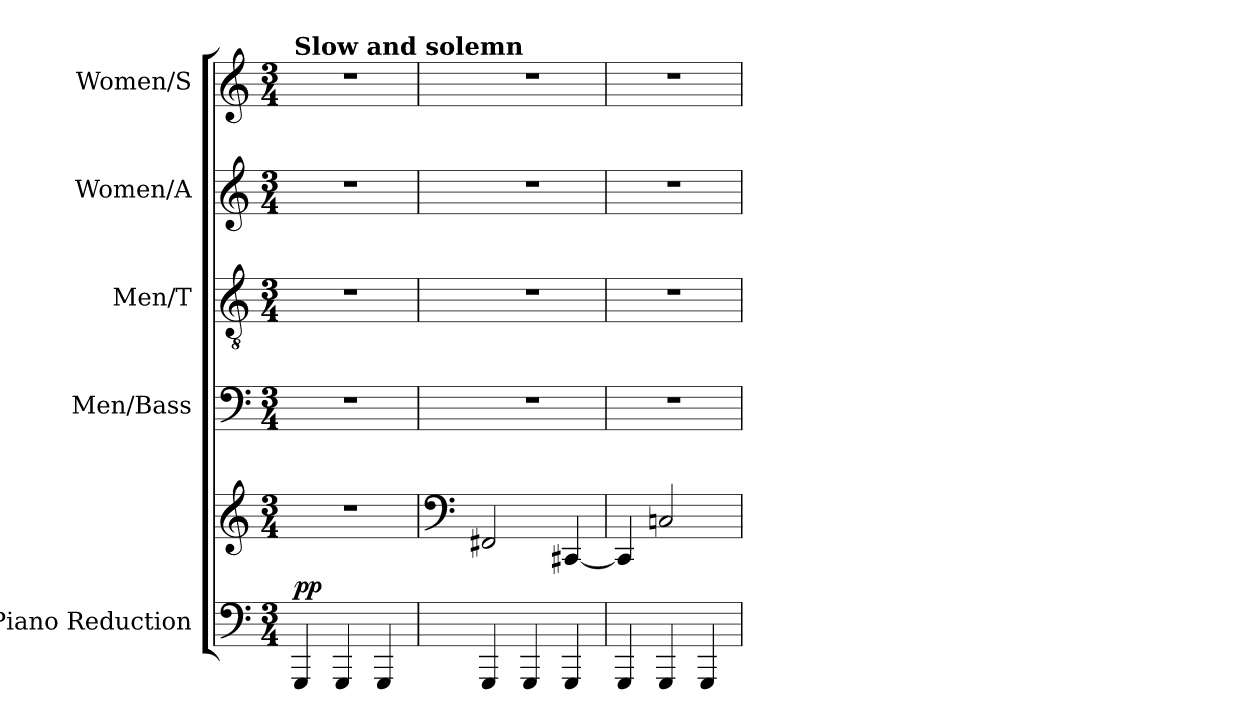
**kern	**kern	**dynam	**kern	**kern	**kern	**kern
*part5	*part5	*part5	*part4	*part3	*part2	*part1
*staff6	*staff5	*staff5/6	*staff4	*staff3	*staff2	*staff1
*I"Piano Reduction	*	*	*I"Men/Bass	*I"Men/T	*I"Women/A	*I"Women/S
*I'Pno	*	*	*	*	*	*
*clefF4	*clefG2	*	*clefF4	*clefGv2	*clefG2	*clefG2
*k[]	*k[]	*	*k[]	*k[]	*k[]	*k[]
*M3/4	*M3/4	*	*M3/4	*M3/4	*M3/4	*M3/4
*MM60	*MM60	*	*MM60	*MM60	*MM60	*MM60
=1	=1	=1	=1	=1	=1	=1
!	!	!	!	!	!	!LO:TX:a:B:t=Slow and solemn
!	!	!LO:DY:a=2	!	!	!	!
4GGG/	2.r	pp	2.r	2.r	2.r	2.r
4GGG/	.	.	.	.	.	.
4GGG/	.	.	.	.	.	.
=2	=2	=2	=2	=2	=2	=2
*	*clefF4	*	*	*	*	*
4GGG/	2FF#X/	.	2.r	2.r	2.r	2.r
4GGG/	.	.	.	.	.	.
4GGG/	[4CC#X/	.	.	.	.	.
=3	=3	=3	=3	=3	=3	=3
4GGG/	4CC#/]	.	2.r	2.r	2.r	2.r
4GGG/	2Cn/	.	.	.	.	.
4GGG/	.	.	.	.	.	.
=	=	=	=	=	=	=
*-	*-	*-	*-	*-	*-	*-
